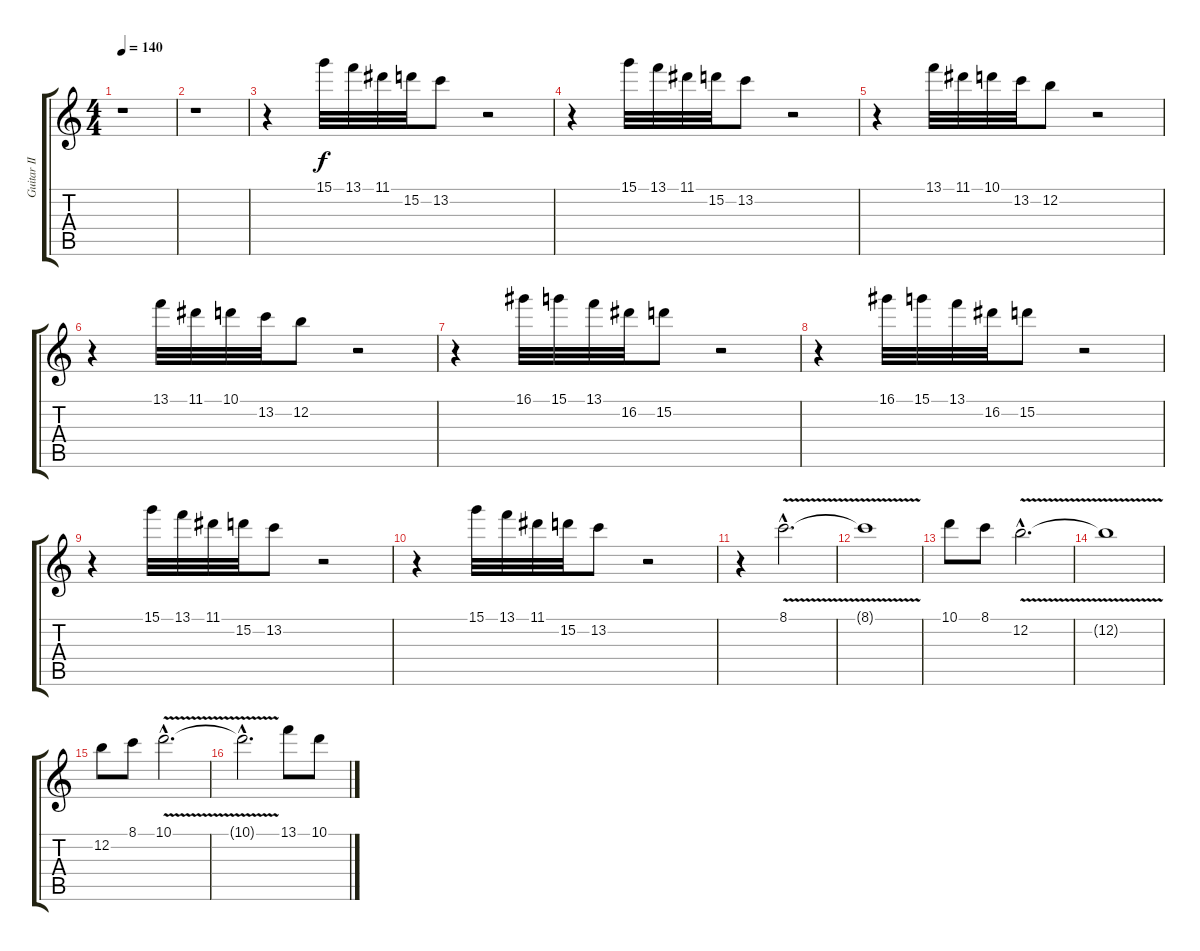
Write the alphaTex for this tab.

\track ("Guitar II" "Guitar II") {instrument distortionguitar}
\staff {score tabs}
\tuning (E4 B3 G3 D3 A2 E2) {hide}
\ts (4 4)
\tempo 140
\clef g2
\ks c
r.1{dy f} |
r.1 |
r.4 15.1.32{balance 8} 13.1.32 11.1.32 15.2.32 13.2.8 r.2 |
r.4 15.1.32 13.1.32 11.1.32 15.2.32 13.2.8 r.2 |
r.4 13.1.32 11.1.32 10.1.32 13.2.32 12.2.8 r.2 |
r.4 13.1.32 11.1.32 10.1.32 13.2.32 12.2.8 r.2 |
r.4 16.1.32 15.1.32 13.1.32 16.2.32 15.2.8 r.2 |
r.4 16.1.32 15.1.32 13.1.32 16.2.32 15.2.8 r.2 |
r.4 15.1.32 13.1.32 11.1.32 15.2.32 13.2.8 r.2 |
r.4 15.1.32 13.1.32 11.1.32 15.2.32 13.2.8 r.2 |
r.4 8.1{v hac}.2{d} |
8.1{t}.1 |
10.1.8 8.1.8 12.2{v hac}.2{d} |
12.2{t}.1 |
12.2.8 8.1.8 10.1{v hac}.2{d} |
10.1{hac t}.2{d} 13.1.8 10.1.8
